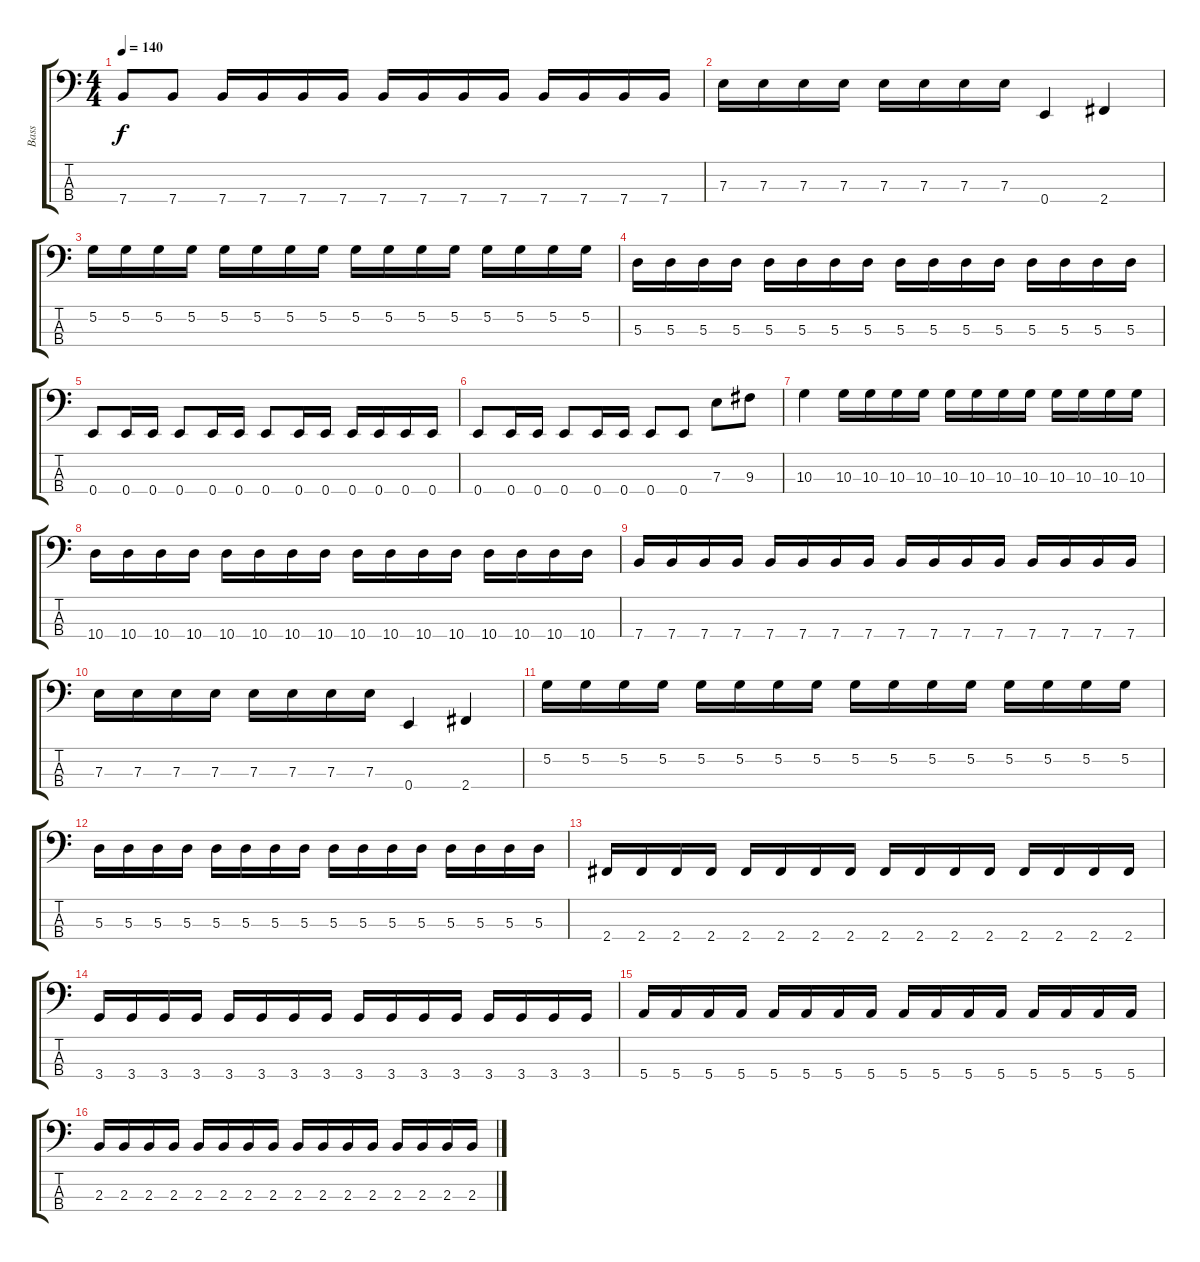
\track ("Bass" "Bass") {instrument slapbass1}
\staff {score tabs}
\tuning (G2 D2 A1 E1) {hide}
\ts (4 4)
\tempo 140
\clef f4
\ks c
7.4.8{dy f} 7.4.8 7.4.16 7.4.16 7.4.16 7.4.16 7.4.16 7.4.16 7.4.16 7.4.16 7.4.16 7.4.16 7.4.16 7.4.16 |
7.3.16 7.3.16 7.3.16 7.3.16 7.3.16 7.3.16 7.3.16 7.3.16 0.4.4 2.4.4 |
5.2.16 5.2.16 5.2.16 5.2.16 5.2.16 5.2.16 5.2.16 5.2.16 5.2.16 5.2.16 5.2.16 5.2.16 5.2.16 5.2.16 5.2.16 5.2.16 |
5.3.16 5.3.16 5.3.16 5.3.16 5.3.16 5.3.16 5.3.16 5.3.16 5.3.16 5.3.16 5.3.16 5.3.16 5.3.16 5.3.16 5.3.16 5.3.16 |
0.4.8 0.4.16 0.4.16 0.4.8 0.4.16 0.4.16 0.4.8 0.4.16 0.4.16 0.4.16 0.4.16 0.4.16 0.4.16 |
0.4.8 0.4.16 0.4.16 0.4.8 0.4.16 0.4.16 0.4.8 0.4.8 7.3.8 9.3.8 |
10.3.4 10.3.16 10.3.16 10.3.16 10.3.16 10.3.16 10.3.16 10.3.16 10.3.16 10.3.16 10.3.16 10.3.16 10.3.16 |
10.4.16 10.4.16 10.4.16 10.4.16 10.4.16 10.4.16 10.4.16 10.4.16 10.4.16 10.4.16 10.4.16 10.4.16 10.4.16 10.4.16 10.4.16 10.4.16 |
7.4.16 7.4.16 7.4.16 7.4.16 7.4.16 7.4.16 7.4.16 7.4.16 7.4.16 7.4.16 7.4.16 7.4.16 7.4.16 7.4.16 7.4.16 7.4.16 |
7.3.16 7.3.16 7.3.16 7.3.16 7.3.16 7.3.16 7.3.16 7.3.16 0.4.4 2.4.4 |
5.2.16 5.2.16 5.2.16 5.2.16 5.2.16 5.2.16 5.2.16 5.2.16 5.2.16 5.2.16 5.2.16 5.2.16 5.2.16 5.2.16 5.2.16 5.2.16 |
5.3.16 5.3.16 5.3.16 5.3.16 5.3.16 5.3.16 5.3.16 5.3.16 5.3.16 5.3.16 5.3.16 5.3.16 5.3.16 5.3.16 5.3.16 5.3.16 |
2.4.16 2.4.16 2.4.16 2.4.16 2.4.16 2.4.16 2.4.16 2.4.16 2.4.16 2.4.16 2.4.16 2.4.16 2.4.16 2.4.16 2.4.16 2.4.16 |
3.4.16 3.4.16 3.4.16 3.4.16 3.4.16 3.4.16 3.4.16 3.4.16 3.4.16 3.4.16 3.4.16 3.4.16 3.4.16 3.4.16 3.4.16 3.4.16 |
5.4.16 5.4.16 5.4.16 5.4.16 5.4.16 5.4.16 5.4.16 5.4.16 5.4.16 5.4.16 5.4.16 5.4.16 5.4.16 5.4.16 5.4.16 5.4.16 |
2.3.16 2.3.16 2.3.16 2.3.16 2.3.16 2.3.16 2.3.16 2.3.16 2.3.16 2.3.16 2.3.16 2.3.16 2.3.16 2.3.16 2.3.16 2.3.16
